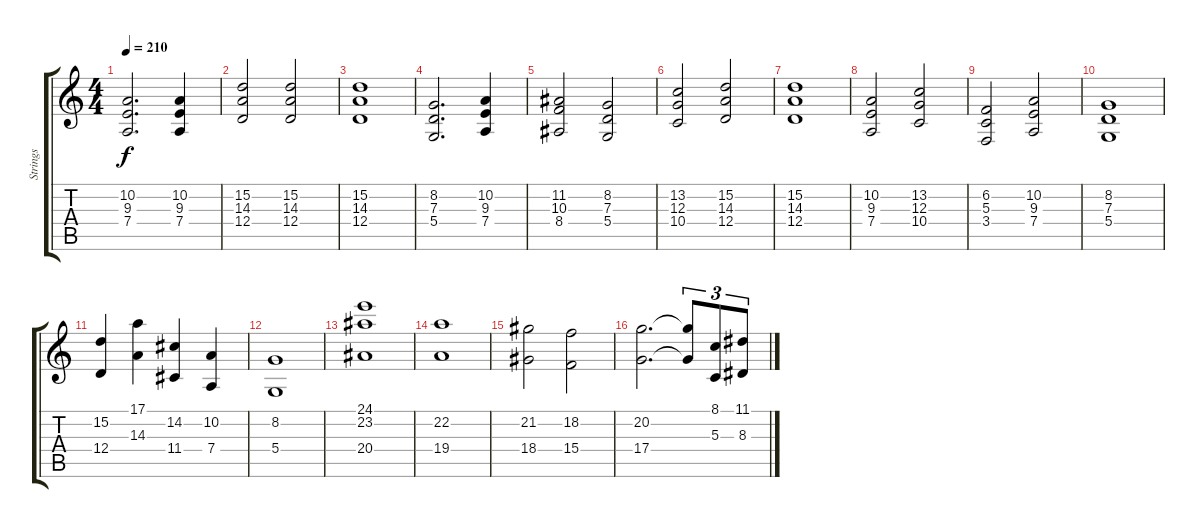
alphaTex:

\track ("Strings" "Strings") {instrument stringensemble1}
\staff {score tabs}
\tuning (E4 B3 G3 D3 A2 E2) {hide}
\ts (4 4)
\tempo 210
\clef g2
\ks c
(10.2 9.3 7.4).2{d dy f} (10.2 9.3 7.4).4 |
(15.2 14.3 12.4).2 (15.2 14.3 12.4).2 |
(15.2 14.3 12.4).1 |
(8.2 7.3 5.4).2{d} (10.2 9.3 7.4).4 |
(11.2 10.3 8.4).2 (8.2 7.3 5.4).2 |
(13.2 12.3 10.4).2 (15.2 14.3 12.4).2 |
(15.2 14.3 12.4).1 |
(10.2 9.3 7.4).2 (13.2 12.3 10.4).2 |
(6.2 5.3 3.4).2 (10.2 9.3 7.4).2 |
(8.2 7.3 5.4).1 |
(15.2 12.4).4 (17.1 14.3).4 (14.2 11.4).4 (10.2 7.4).4 |
(8.2 5.4).1 |
(24.1 23.2 20.4).1 |
(22.2 19.4).1 |
(21.2 18.4).2 (18.2 15.4).2 |
(20.2 17.4).2{d} (20.2{t} 17.4{t}).8{tu (3 2)} (8.1 5.3).8{tu (3 2)} (11.1 8.3).8{tu (3 2)}
